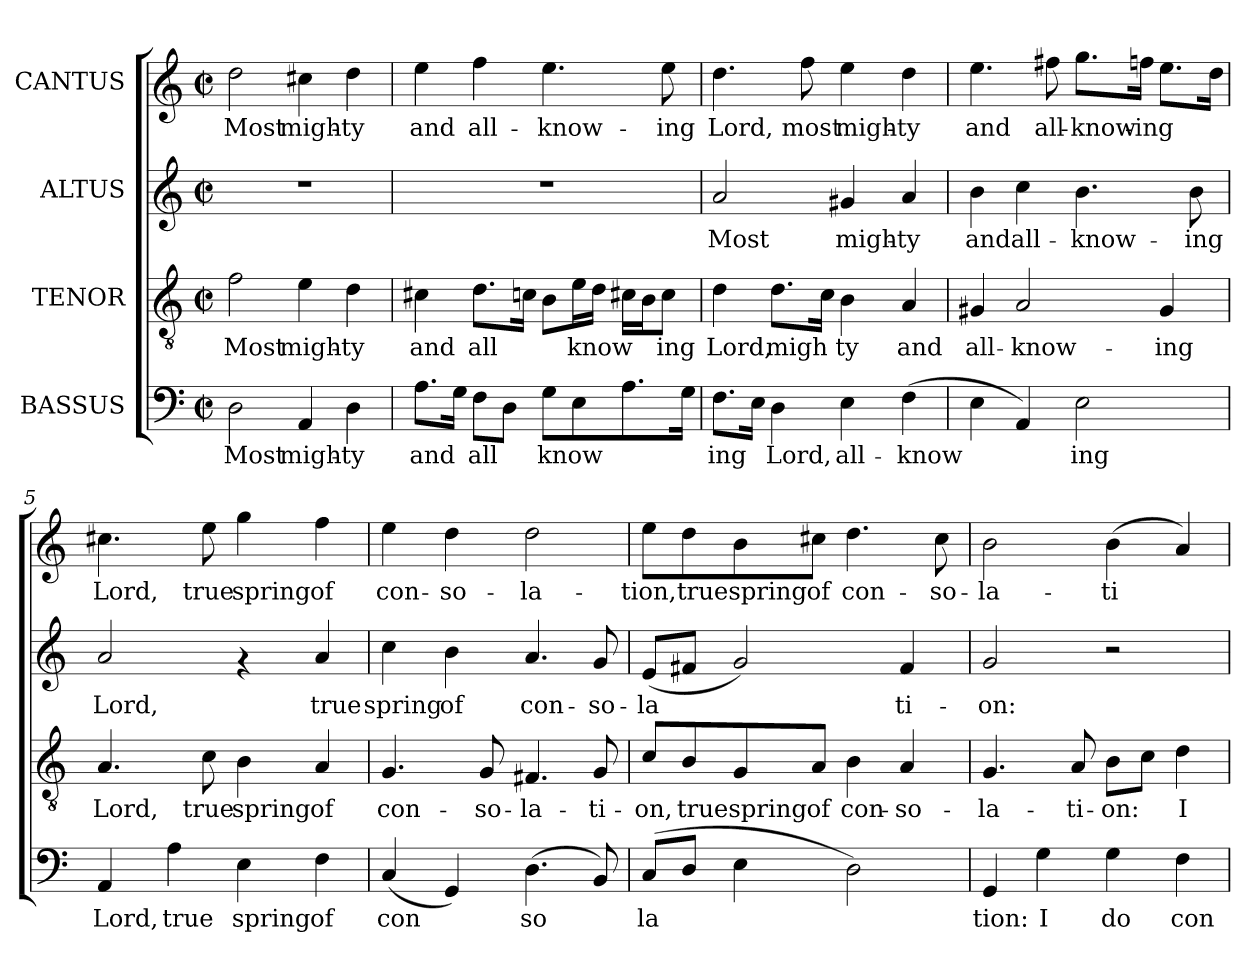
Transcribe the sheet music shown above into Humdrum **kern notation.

**kern	**text	**kern	**text	**kern	**text	**kern	**text
*part4	*part4	*part3	*part3	*part2	*part2	*part1	*part1
*staff4	*staff4	*staff3	*staff3	*staff2	*staff2	*staff1	*staff1
*I"BASSUS	*	*I"TENOR	*	*I"ALTUS	*	*I"CANTUS	*
!!LO:PB:g=z
*stria5	*	*stria5	*	*stria5	*	*stria5	*
*clefF4	*	*clefGv2	*	*clefG2	*	*clefG2	*
*k[]	*	*k[]	*	*k[]	*	*k[]	*
*C:	*	*C:	*	*C:	*	*C:	*
*M2/2	*	*M2/2	*	*M2/2	*	*M2/2	*
*met(c|)	*	*met(c|)	*	*met(c|)	*	*met(c|)	*
=1	=1	=1	=1	=1	=1	=1	=1
!	!LO:LY:b:cj	!	!LO:LY:b:cj	!	!	!	!LO:LY:b:cj
2D\	Most	2f\	Most	1r	.	2dd\	Most
!	!LO:LY:b:cj	!	!LO:LY:b:cj	!	!	!	!LO:LY:b:cj
4AA/	migh-	4e\	migh-	.	.	4cc#X\	migh-
!	!LO:LY:b:cj	!	!LO:LY:b:cj	!	!	!	!LO:LY:b:cj
4D\	-ty	4d\	-ty	.	.	4dd\	-ty
=2	=2	=2	=2	=2	=2	=2	=2
!	!LO:LY:b:cj	!	!LO:LY:b:cj	!	!	!	!LO:LY:b:cj
8.A\L	and	4c#X\	and	1r	.	4ee\	and
!	!LO:LY:b:cj	!	!	!	!	!	!
16G\J	.	.	.	.	.	.	.
!	!LO:LY:b:cj	!	!LO:LY:b:cj	!	!	!	!LO:LY:b:cj
8F\L	all-	8.d\L	all-	.	.	4ff\	all-
!	!LO:LY:b:cj	!	!	!	!	!	!
8D\J	--	.	.	.	.	.	.
!	!	!	!LO:LY:b:cj	!	!	!	!
.	.	16c\J	--	.	.	.	.
!	!LO:LY:b:cj	!	!LO:LY:b:cj	!	!	!	!LO:LY:b:cj
8G\L	-know-	8B\L	--	.	.	4.ee\	-know-
!	!LO:LY:b:cj	!	!LO:LY:b:cj	!	!	!	!
8E\	--	16e\	-know-	.	.	.	.
!	!	!	!LO:LY:b:cj	!	!	!	!
.	.	16d\J	--	.	.	.	.
!	!LO:LY:b:cj	!	!LO:LY:b:cj	!	!	!	!
8.A\	--	16c#X\L	--	.	.	.	.
!	!	!	!LO:LY:b:cj	!	!	!	!
.	.	16B\	--	.	.	.	.
!	!	!	!LO:LY:b:cj	!	!	!	!LO:LY:b:cj
.	.	8c#\J	-ing	.	.	8ee\	-ing
!	!LO:LY:b:cj	!	!	!	!	!	!
16G\J	--	.	.	.	.	.	.
=3	=3	=3	=3	=3	=3	=3	=3
!	!LO:LY:b:cj	!	!LO:LY:b:cj	!	!LO:LY:b:cj	!	!LO:LY:b:cj
8.F\L	-ing	4d\	Lord,	2a/	Most	4.dd\	Lord,
!	!LO:LY:b:cj	!	!	!	!	!	!
16E\J	.	.	.	.	.	.	.
!	!LO:LY:b:cj	!	!LO:LY:b:cj	!	!	!	!
4D\	Lord,	8.d\L	migh-	.	.	.	.
!	!	!	!	!	!	!	!LO:LY:b:cj
.	.	.	.	.	.	8ff\	most
!	!	!	!LO:LY:b:cj	!	!	!	!
.	.	16c\J	--	.	.	.	.
!	!LO:LY:b:cj	!	!LO:LY:b:cj	!	!LO:LY:b:cj	!	!LO:LY:b:cj
4E\	all-	4B\	-ty	4g#X/	migh-	4ee\	migh-
!	!LO:LY:b:cj	!	!LO:LY:b:cj	!	!LO:LY:b:cj	!	!LO:LY:b:cj
(>4F\	-know-	4A/	and	4a/	-ty	4dd\	-ty
=4	=4	=4	=4	=4	=4	=4	=4
!	!LO:LY:b:cj	!	!LO:LY:b:cj	!	!LO:LY:b:cj	!	!LO:LY:b:cj
4E\	--	4G#X/	all-	4b\	and	4.ee\	and
!	!LO:LY:b:cj	!	!LO:LY:b:cj	!	!LO:LY:b:cj	!	!
4AA/)	--	2A/	-know-	4cc\	all-	.	.
!	!	!	!	!	!	!	!LO:LY:b:cj
.	.	.	.	.	.	8ff#X\	all-
!	!LO:LY:b:cj	!	!	!	!LO:LY:b:cj	!	!LO:LY:b:cj
2E\	-ing	.	.	4.b\	-know-	8.gg\L	-know-
!	!	!	!	!	!	!	!LO:LY:b:cj
.	.	.	.	.	.	16ff\J	-ing
!	!	!	!LO:LY:b:cj	!	!	!	!LO:LY:b:cj
.	.	4G#/	-ing	.	.	8.ee\L	.
!	!	!	!	!	!LO:LY:b:cj	!	!
.	.	.	.	8b\	-ing	.	.
!	!	!	!	!	!	!	!LO:LY:b:cj
.	.	.	.	.	.	16dd\J	.
=5	=5	=5	=5	=5	=5	=5	=5
!	!LO:LY:b:cj	!	!LO:LY:b:cj	!	!LO:LY:b:cj	!	!LO:LY:b:cj
4AA/	Lord,	4.A/	Lord,	2a/	Lord,	4.cc#X\	Lord,
!	!LO:LY:b:cj	!	!	!	!	!	!
4A\	true	.	.	.	.	.	.
!	!	!	!LO:LY:b:cj	!	!	!	!LO:LY:b:cj
.	.	8c\	true	.	.	8ee\	true
!	!LO:LY:b:cj	!	!LO:LY:b:cj	!	!	!	!LO:LY:b:cj
4E\	spring	4B\	spring	4rf	.	4gg\	spring
!	!LO:LY:b:cj	!	!LO:LY:b:cj	!	!LO:LY:b:cj	!	!LO:LY:b:cj
4F\	of	4A/	of	4a/	true	4ff\	of
!!LO:LB:g=z
=6	=6	=6	=6	=6	=6	=6	=6
!	!LO:LY:b:cj	!	!LO:LY:b:cj	!	!LO:LY:b:cj	!	!LO:LY:b:cj
(<4C/	con-	4.G/	con-	4cc\	spring	4ee\	con-
!	!LO:LY:b:cj	!	!	!	!LO:LY:b:cj	!	!LO:LY:b:cj
4GG/)	--	.	.	4b\	of	4dd\	-so-
!	!	!	!LO:LY:b:cj	!	!	!	!
.	.	8G/	-so-	.	.	.	.
!	!LO:LY:b:cj	!	!LO:LY:b:cj	!	!LO:LY:b:cj	!	!LO:LY:b:cj
(>4.D\	-so-	4.F#X/	-la-	4.a/	con-	2dd\	-la-
!	!LO:LY:b:cj	!	!LO:LY:b:cj	!	!LO:LY:b:cj	!	!
8BB/)	--	8G/	-ti-	8g/	-so-	.	.
=7	=7	=7	=7	=7	=7	=7	=7
!	!LO:LY:b:cj	!	!LO:LY:b:cj	!	!LO:LY:b:cj	!	!LO:LY:b:cj
(>8C/L	-la-	8c/L	-on,	(<8e/L	-la-	8ee\L	-tion,
!	!LO:LY:b:cj	!	!LO:LY:b:cj	!	!LO:LY:b:cj	!	!LO:LY:b:cj
8D/J	--	8B/	true	8f#X/J	--	8dd\	true
!	!LO:LY:b:cj	!	!LO:LY:b:cj	!	!LO:LY:b:cj	!	!LO:LY:b:cj
4E\	--	8G/	spring	2g/)	--	8b\	spring
!	!	!	!LO:LY:b:cj	!	!	!	!LO:LY:b:cj
.	.	8A/J	of	.	.	8cc#X\J	of
!	!LO:LY:b:cj	!	!LO:LY:b:cj	!	!	!	!LO:LY:b:cj
2D\)	--	4B\	con-	.	.	4.dd\	con-
!	!	!	!LO:LY:b:cj	!	!LO:LY:b:cj	!	!
.	.	4A/	-so-	4f#/	-ti-	.	.
!	!	!	!	!	!	!	!LO:LY:b:cj
.	.	.	.	.	.	8cc#\	-so-
=8	=8	=8	=8	=8	=8	=8	=8
!	!LO:LY:b:cj	!	!LO:LY:b:cj	!	!LO:LY:b:cj	!	!LO:LY:b:cj
4GG/	-tion:	4.G/	-la-	2g/	-on:	2b\	-la-
!	!LO:LY:b:cj	!	!	!	!	!	!
4G\	I	.	.	.	.	.	.
!	!	!	!LO:LY:b:cj	!	!	!	!
.	.	8A/	-ti-	.	.	.	.
!	!LO:LY:b:cj	!	!LO:LY:b:cj	!	!	!	!LO:LY:b:cj
4G\	do	8B\L	-on:	2r	.	(>4b\	-ti-
!	!	!	!LO:LY:b:cj	!	!	!	!
.	.	8c\J	.	.	.	.	.
!	!LO:LY:b:cj	!	!LO:LY:b:cj	!	!	!	!LO:LY:b:cj
4F\	con-	4d\	I	.	.	4a/)	--
=	=	=	=	=	=	=	=
*-	*-	*-	*-	*-	*-	*-	*-
